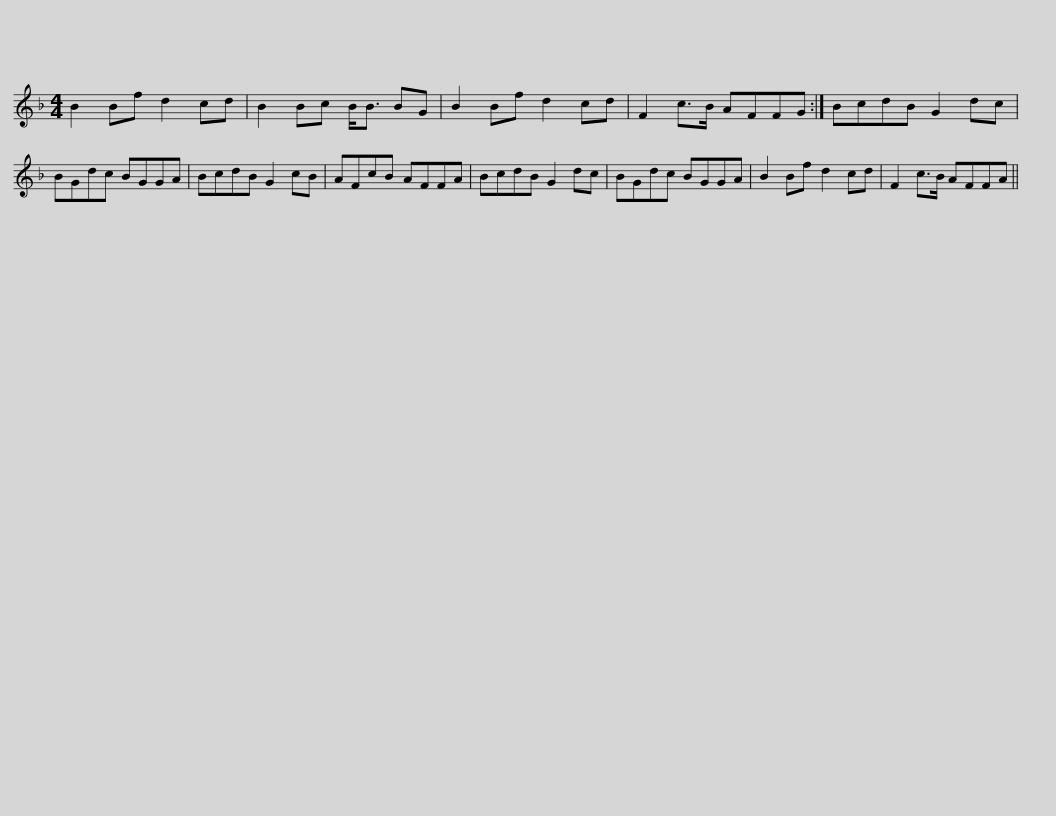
X:1
L:1/8
M:4/4
I:linebreak $
K:F
V:1 treble
V:1
 B2 Bf d2 cd | B2 Bc B<B BG | B2 Bf d2 cd | F2 c>B AFFG :| BcdB G2 dc | %5
 BGdc BGGA |$ BcdB G2 cB | AFcB AFFA | BcdB G2 dc | BGdc BGGA | %10
 B2 Bf d2 cd | F2 c>B AFFA || %12
